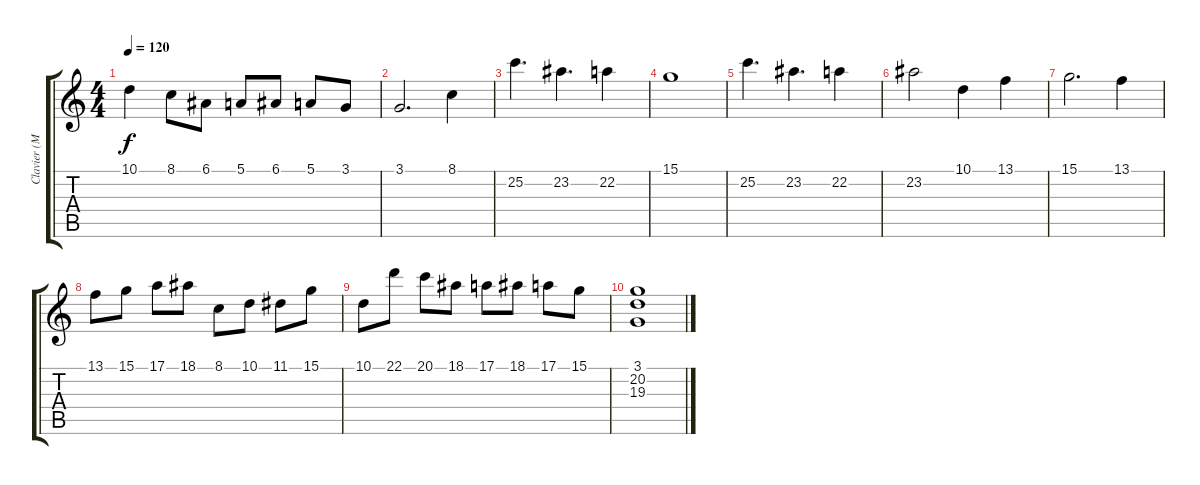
\track ("Clavier (Main Droite)" "Clavier (M") {instrument stringensemble1}
\staff {score tabs}
\tuning (E4 B3 G3 D3 A2 E2) {hide}
\ts (4 4)
\tempo 120
\clef g2
\ks c
10.1.4{dy f} 8.1.8 6.1.8 5.1.8 6.1.8 5.1.8 3.1.8 |
3.1.2{d} 8.1.4 |
25.2.4{d} 23.2.4{d} 22.2.4 |
15.1.1 |
25.2.4{d} 23.2.4{d} 22.2.4 |
23.2.2 10.1.4 13.1.4 |
15.1.2{d} 13.1.4 |
13.1.8 15.1.8 17.1.8 18.1.8 8.1.8 10.1.8 11.1.8 15.1.8 |
10.1.8 22.1.8 20.1.8 18.1.8 17.1.8 18.1.8 17.1.8 15.1.8 |
(3.1 20.2 19.3).1
